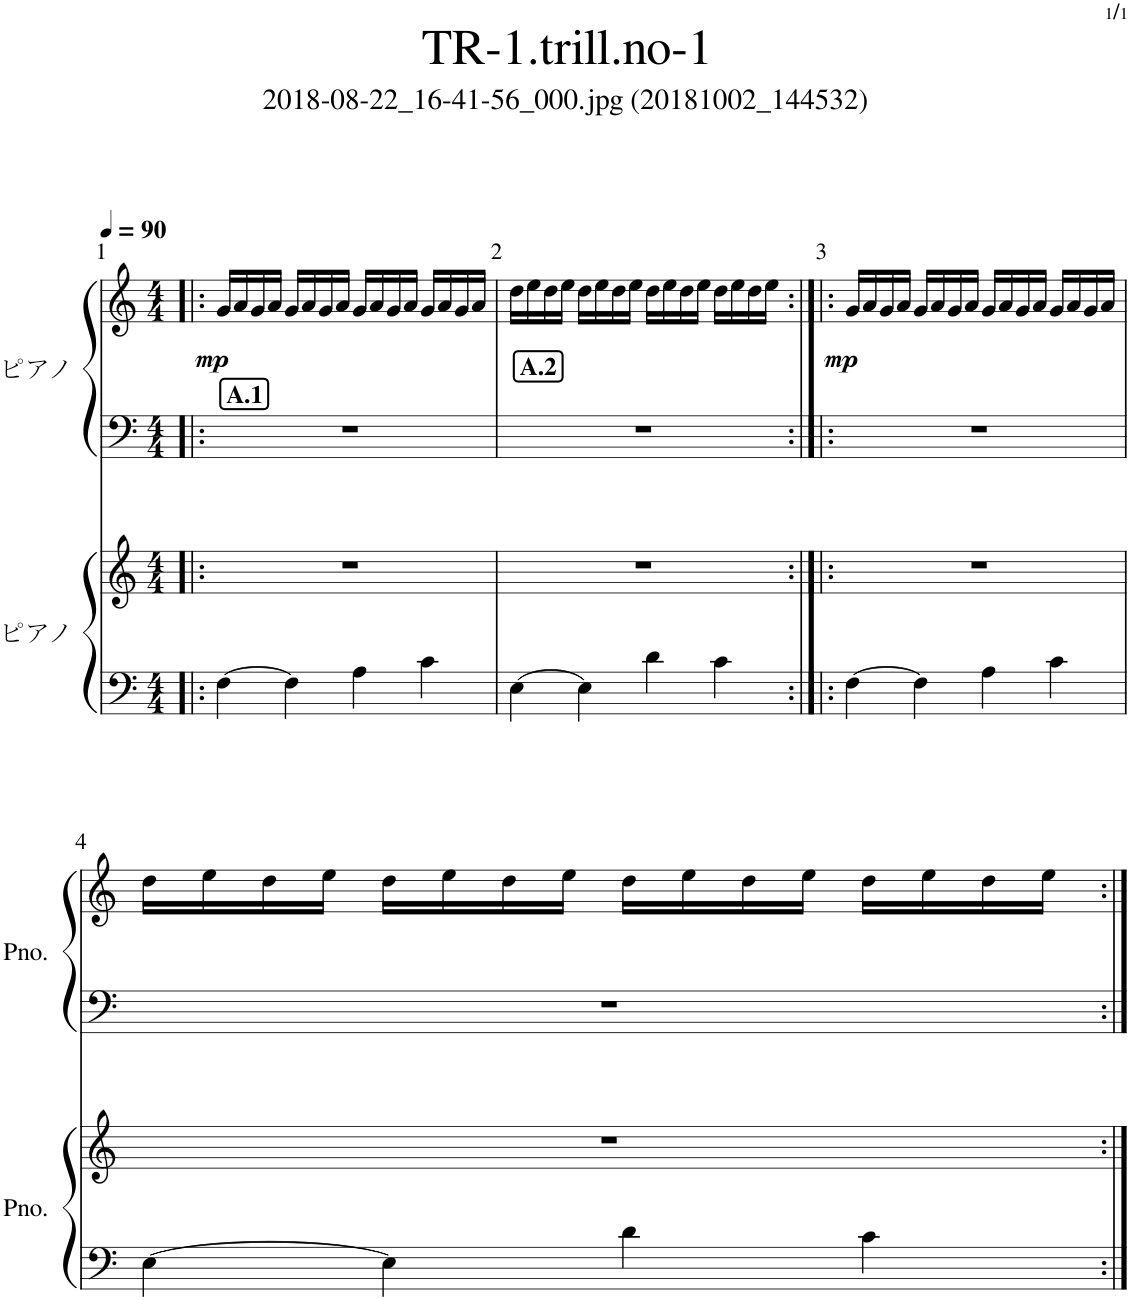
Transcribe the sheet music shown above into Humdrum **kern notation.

**kern	**kern	**kern	**kern	**dynam
*part2	*part2	*part1	*part1	*part1
*staff4	*staff3	*staff2	*staff1	*staff1/2
*I"ピアノ	*	*I"ピアノ	*	*
*clefF4	*clefG2	*clefF4	*clefG2	*
*k[]	*k[]	*k[]	*k[]	*
*M4/4	*M4/4	*M4/4	*M4/4	*
*MM90	*MM90	*MM90	*MM90	*
!!LO:REH:place=s1:b:B:cj:fs=12:t=A.1
=1!|:	=1!|:	=1!|:	=1!|:	=1!|:
!	!	!	!	!LO:DY:b
[4F\	1r	1r	16g/LL	mp
.	.	.	16a/	.
.	.	.	16g/	.
.	.	.	16a/JJ	.
4F\]	.	.	16g/LL	.
.	.	.	16a/	.
.	.	.	16g/	.
.	.	.	16a/JJ	.
4A\	.	.	16g/LL	.
.	.	.	16a/	.
.	.	.	16g/	.
.	.	.	16a/JJ	.
4c\	.	.	16g/LL	.
.	.	.	16a/	.
.	.	.	16g/	.
.	.	.	16a/JJ	.
!!LO:REH:place=s1:b:B:cj:fs=12:t=A.2
=2	=2	=2	=2	=2
[4E\	1r	1r	16dd\LL	.
.	.	.	16ee\	.
.	.	.	16dd\	.
.	.	.	16ee\JJ	.
4E\]	.	.	16dd\LL	.
.	.	.	16ee\	.
.	.	.	16dd\	.
.	.	.	16ee\JJ	.
4d\	.	.	16dd\LL	.
.	.	.	16ee\	.
.	.	.	16dd\	.
.	.	.	16ee\JJ	.
4c\	.	.	16dd\LL	.
.	.	.	16ee\	.
.	.	.	16dd\	.
.	.	.	16ee\JJ	.
=3:|!|:	=3:|!|:	=3:|!|:	=3:|!|:	=3:|!|:
!	!	!	!	!LO:DY:b
[4F\	1r	1r	16g/LL	mp
.	.	.	16a/	.
.	.	.	16g/	.
.	.	.	16a/JJ	.
4F\]	.	.	16g/LL	.
.	.	.	16a/	.
.	.	.	16g/	.
.	.	.	16a/JJ	.
4A\	.	.	16g/LL	.
.	.	.	16a/	.
.	.	.	16g/	.
.	.	.	16a/JJ	.
4c\	.	.	16g/LL	.
.	.	.	16a/	.
.	.	.	16g/	.
.	.	.	16a/JJ	.
!!LO:LB:g=z
=4	=4	=4	=4	=4
[4E\	1r	1r	16dd\LL	.
.	.	.	16ee\	.
.	.	.	16dd\	.
.	.	.	16ee\JJ	.
4E\]	.	.	16dd\LL	.
.	.	.	16ee\	.
.	.	.	16dd\	.
.	.	.	16ee\JJ	.
4d\	.	.	16dd\LL	.
.	.	.	16ee\	.
.	.	.	16dd\	.
.	.	.	16ee\JJ	.
4c\	.	.	16dd\LL	.
.	.	.	16ee\	.
.	.	.	16dd\	.
.	.	.	16ee\JJ	.
=:|!	=:|!	=:|!	=:|!	=:|!
*-	*-	*-	*-	*-
